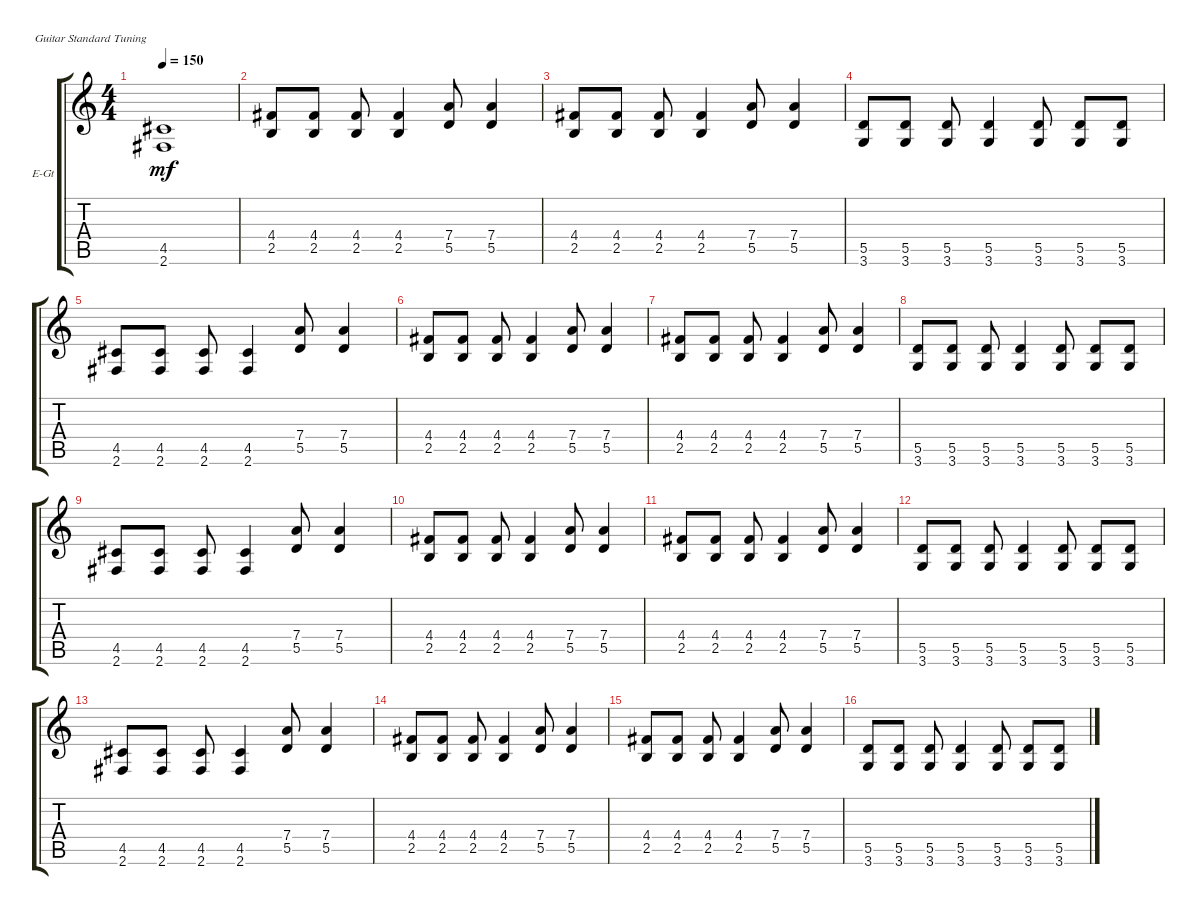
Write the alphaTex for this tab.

\defaultSystemsLayout 4
\bracketExtendMode groupsimilarinstruments
\firstSystemTrackNameOrientation horizontal
\otherSystemsTrackNameOrientation horizontal
\track ("Electric Guitar" "E-Gt") {instrument distortionguitar}
\staff {score tabs}
\tuning (E4 B3 G3 D3 A2 E2)
\ts (4 4)
\tempo 150
\clef g2
\ks c
(2.6 4.5).1{dy mf} |
(2.5 4.4).8 (2.5 4.4).8 (2.5 4.4).8 (2.5 4.4).4 (5.5 7.4).8 (5.5 7.4).4 |
(2.5 4.4).8 (2.5 4.4).8 (2.5 4.4).8 (2.5 4.4).4 (5.5 7.4).8 (5.5 7.4).4 |
(3.6 5.5).8 (3.6 5.5).8 (3.6 5.5).8 (3.6 5.5).4 (3.6 5.5).8 (3.6 5.5).8 (3.6 5.5).8 |
(2.6 4.5).8 (2.6 4.5).8 (2.6 4.5).8 (2.6 4.5).4 (5.5 7.4).8 (5.5 7.4).4 |
(2.5 4.4).8 (2.5 4.4).8 (2.5 4.4).8 (2.5 4.4).4 (5.5 7.4).8 (5.5 7.4).4 |
(2.5 4.4).8 (2.5 4.4).8 (2.5 4.4).8 (2.5 4.4).4 (5.5 7.4).8 (5.5 7.4).4 |
(3.6 5.5).8 (3.6 5.5).8 (3.6 5.5).8 (3.6 5.5).4 (3.6 5.5).8 (3.6 5.5).8 (3.6 5.5).8 |
(2.6 4.5).8 (2.6 4.5).8 (2.6 4.5).8 (2.6 4.5).4 (5.5 7.4).8 (5.5 7.4).4 |
(2.5 4.4).8 (2.5 4.4).8 (2.5 4.4).8 (2.5 4.4).4 (5.5 7.4).8 (5.5 7.4).4 |
(2.5 4.4).8 (2.5 4.4).8 (2.5 4.4).8 (2.5 4.4).4 (5.5 7.4).8 (5.5 7.4).4 |
(3.6 5.5).8 (3.6 5.5).8 (3.6 5.5).8 (3.6 5.5).4 (3.6 5.5).8 (3.6 5.5).8 (3.6 5.5).8 |
(2.6 4.5).8 (2.6 4.5).8 (2.6 4.5).8 (2.6 4.5).4 (5.5 7.4).8 (5.5 7.4).4 |
(2.5 4.4).8 (2.5 4.4).8 (2.5 4.4).8 (2.5 4.4).4 (5.5 7.4).8 (5.5 7.4).4 |
(2.5 4.4).8 (2.5 4.4).8 (2.5 4.4).8 (2.5 4.4).4 (5.5 7.4).8 (5.5 7.4).4 |
(3.6 5.5).8 (3.6 5.5).8 (3.6 5.5).8 (3.6 5.5).4 (3.6 5.5).8 (3.6 5.5).8 (3.6 5.5).8
